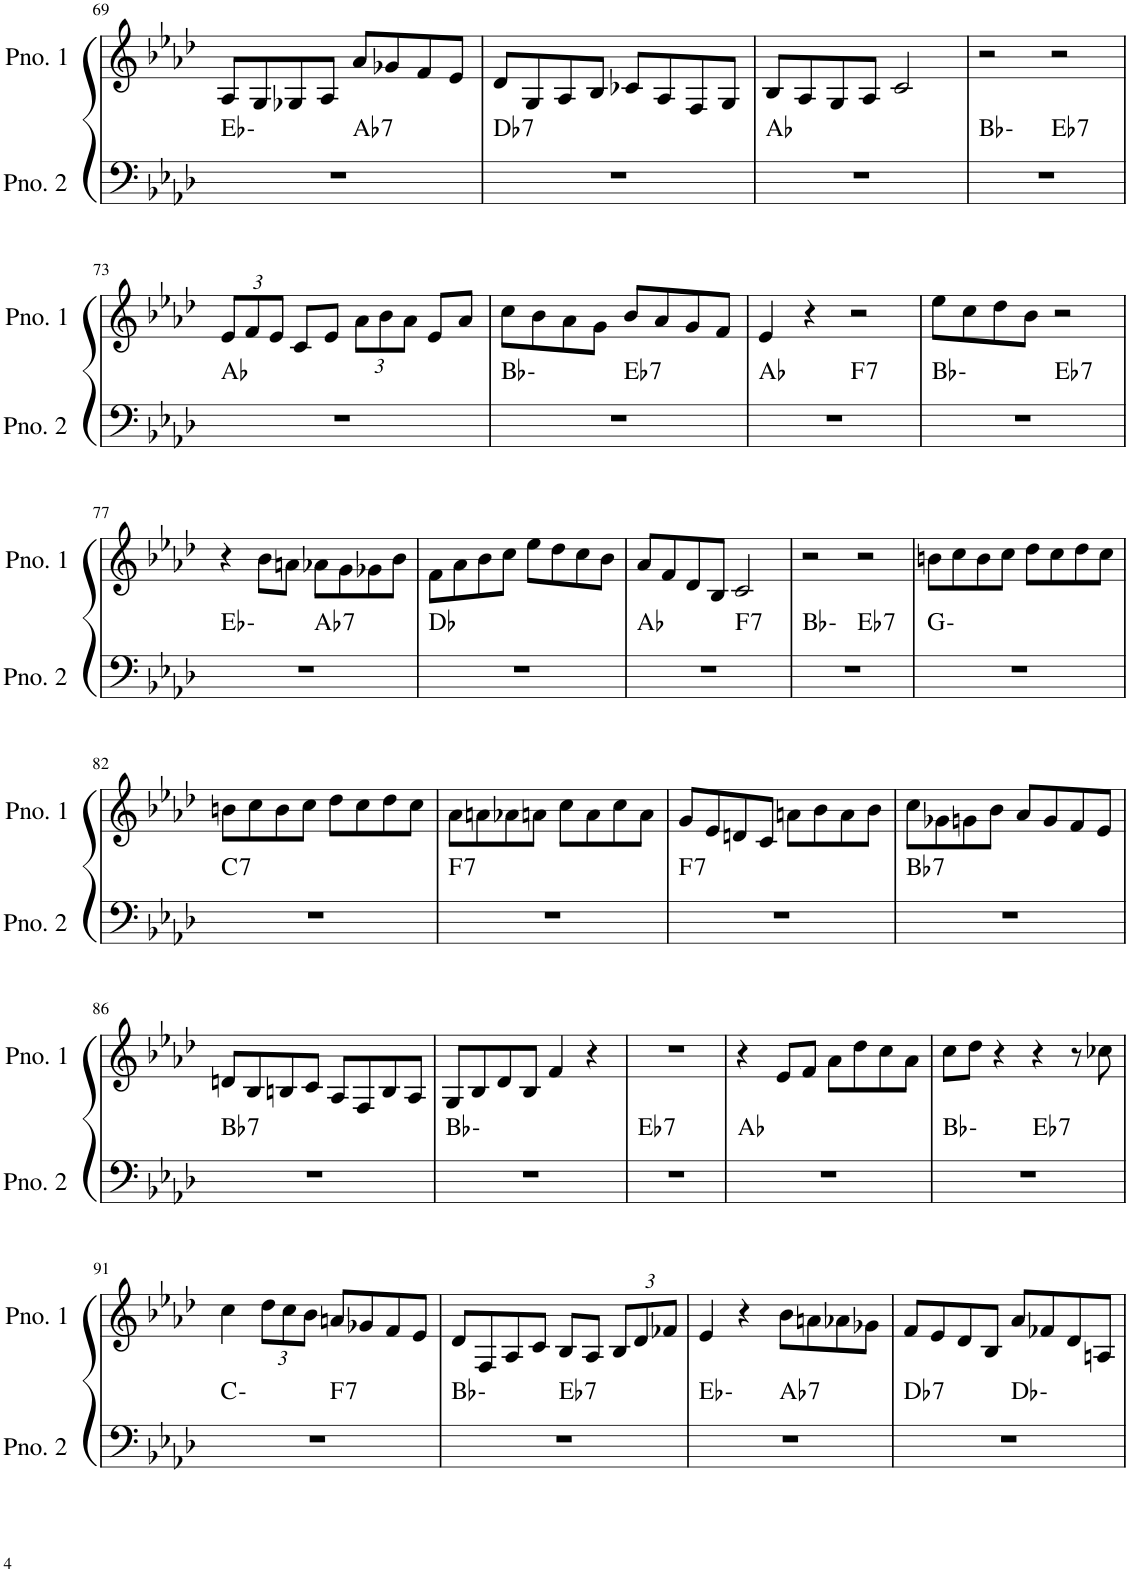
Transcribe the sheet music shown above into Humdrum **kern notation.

**kern	**harte	**kern
*part2	*part2	*part1
*staff2	*	*staff1
*I"ピアノ 2	*	*I"ピアノ 1
!!LO:PB:g=z
*clefF4	*	*clefG2
*k[b-e-a-d-]	*	*k[b-e-a-d-]
*M4/4	*	*M4/4
=69	=69	=69
*^	*	*
1r	2ryy	Eb:min	8A-/L
.	.	.	8G/
.	.	.	8G-X/
.	.	.	8A-/J
!	!	!LO:H:kt=7	!
.	2ryy	Ab:7	8a-/L
.	.	.	8g-X/
.	.	.	8f/
.	.	.	8e-/J
=70	=70	=70	=70
!	!	!LO:H:kt=7	!
*v	*v	*	*
1r	Db:7	8d-/L
.	.	8G/
.	.	8A-/
.	.	8B-/J
.	.	8c-X/L
.	.	8A-/
.	.	8F/
.	.	8G/J
=71	=71	=71
1r	Ab:maj	8B-/L
.	.	8A-/
.	.	8G/
.	.	8A-/J
.	.	2c/
=72	=72	=72
*^	*	*
1r	2ryy	Bb:min	2r
!	!	!LO:H:kt=7	!
.	2ryy	Eb:7	2r
*v	*v	*	*
!!LO:LB:g=z
=73	=73	=73
*	*	*Xbrackettup
1r	Ab:maj	12e-/L
.	.	12f/
.	.	12e-/J
.	.	8c/L
.	.	8e-/J
.	.	12a-\L
.	.	12b-\
.	.	12a-\J
.	.	8e-/L
.	.	8a-/J
=74	=74	=74
*^	*	*
1r	2ryy	Bb:min	8cc\L
.	.	.	8b-\
.	.	.	8a-\
.	.	.	8g\J
!	!	!LO:H:kt=7	!
.	2ryy	Eb:7	8b-/L
.	.	.	8a-/
.	.	.	8g/
.	.	.	8f/J
=75	=75	=75	=75
1r	2ryy	Ab:maj	4e-/
.	.	.	4r
!	!	!LO:H:kt=7	!
.	2ryy	F:7	2r
=76	=76	=76	=76
1r	2ryy	Bb:min	8ee-\L
.	.	.	8cc\
.	.	.	8dd-\
.	.	.	8b-\J
!	!	!LO:H:kt=7	!
.	2ryy	Eb:7	2r
!!LO:LB:g=z
=77	=77	=77	=77
1r	2ryy	Eb:min	4r
.	.	.	8b-\L
.	.	.	8an\J
!	!	!LO:H:kt=7	!
.	2ryy	Ab:7	8a-X\L
.	.	.	8g\
.	.	.	8g-X\
.	.	.	8b-\J
*v	*v	*	*
=78	=78	=78
1r	Db:maj	8f\L
.	.	8a-\
.	.	8b-\
.	.	8cc\J
.	.	8ee-\L
.	.	8dd-\
.	.	8cc\
.	.	8b-\J
=79	=79	=79
*^	*	*
1r	2ryy	Ab:maj	8a-/L
.	.	.	8f/
.	.	.	8d-/
.	.	.	8B-/J
!	!	!LO:H:kt=7	!
.	2ryy	F:7	2c/
=80	=80	=80	=80
1r	2ryy	Bb:min	2r
!	!	!LO:H:kt=7	!
.	2ryy	Eb:7	2r
*v	*v	*	*
=81	=81	=81
1r	G:min	8bn\L
.	.	8cc\
.	.	8b\
.	.	8cc\J
.	.	8dd-\L
.	.	8cc\
.	.	8dd-\
.	.	8cc\J
!!LO:LB:g=z
=82	=82	=82
!	!LO:H:kt=7	!
1r	C:7	8bn\L
.	.	8cc\
.	.	8b\
.	.	8cc\J
.	.	8dd-\L
.	.	8cc\
.	.	8dd-\
.	.	8cc\J
=83	=83	=83
!	!LO:H:kt=7	!
1r	F:7	8a-\L
.	.	8an\
.	.	8a-X\
.	.	8an\J
.	.	8cc\L
.	.	8a\
.	.	8cc\
.	.	8a\J
=84	=84	=84
!	!LO:H:kt=7	!
1r	F:7	8g/L
.	.	8e-/
.	.	8dn/
.	.	8c/J
.	.	8an\L
.	.	8b-\
.	.	8a\
.	.	8b-\J
=85	=85	=85
!	!LO:H:kt=7	!
1r	Bb:7	8cc\L
.	.	8g-X\
.	.	8gn\
.	.	8b-\J
.	.	8a-/L
.	.	8g/
.	.	8f/
.	.	8e-/J
!!LO:LB:g=z
=86	=86	=86
!	!LO:H:kt=7	!
1r	Bb:7	8dn/L
.	.	8B-/
.	.	8Bn/
.	.	8c/J
.	.	8A-/L
.	.	8F/
.	.	8B/
.	.	8A-/J
=87	=87	=87
1r	Bb:min	8G/L
.	.	8B-/
.	.	8d-/
.	.	8B-/J
.	.	4f/
.	.	4r
=88	=88	=88
!	!LO:H:kt=7	!
1r	Eb:7	1r
=89	=89	=89
1r	Ab:maj	4r
.	.	8e-/L
.	.	8f/J
.	.	8a-\L
.	.	8dd-\
.	.	8cc\
.	.	8a-\J
=90	=90	=90
*^	*	*
1r	2ryy	Bb:min	8cc\L
.	.	.	8dd-\J
.	.	.	4r
!	!	!LO:H:kt=7	!
.	2ryy	Eb:7	4r
.	.	.	8r
.	.	.	8cc-X\
!!LO:LB:g=z
=91	=91	=91	=91
1r	2ryy	C:min	4cc\
.	.	.	12dd-\L
.	.	.	12cc\
.	.	.	12b-\J
!	!	!LO:H:kt=7	!
.	2ryy	F:7	8an/L
.	.	.	8g-X/
.	.	.	8f/
.	.	.	8e-/J
=92	=92	=92	=92
1r	2ryy	Bb:min	8d-/L
.	.	.	8F/
.	.	.	8A-/
.	.	.	8c/J
!	!	!LO:H:kt=7	!
.	2ryy	Eb:7	8B-/L
.	.	.	8A-/J
.	.	.	12B-/L
.	.	.	12d-/
.	.	.	12f-X/J
=93	=93	=93	=93
1r	2ryy	Eb:min	4e-/
.	.	.	4r
!	!	!LO:H:kt=7	!
.	2ryy	Ab:7	8b-\L
.	.	.	8an\
.	.	.	8a-X\
.	.	.	8g-X\J
=94	=94	=94	=94
!	!	!LO:H:kt=7	!
1r	2ryy	Db:7	8f/L
.	.	.	8e-/
.	.	.	8d-/
.	.	.	8B-/J
.	2ryy	Db:min	8a-/L
.	.	.	8f-X/
.	.	.	8d-/
.	.	.	8An/J
*v	*v	*	*
=	=	=
*-	*-	*-
